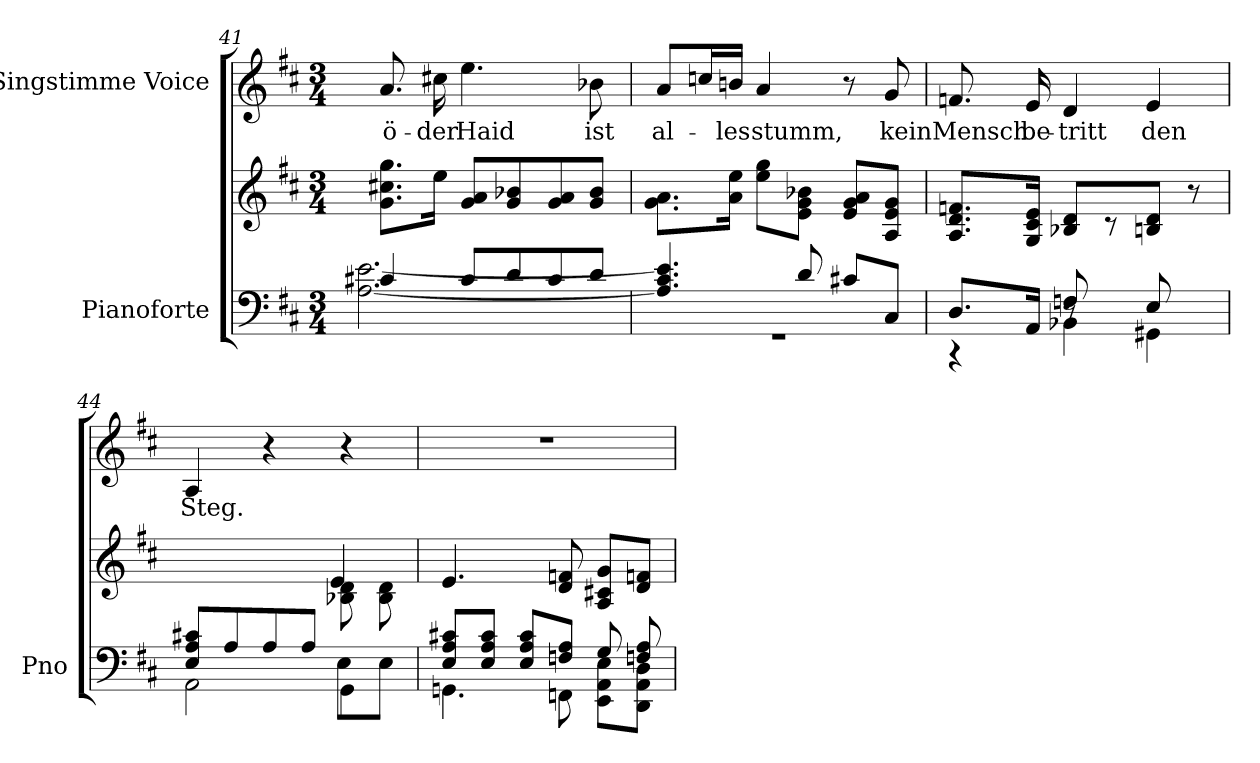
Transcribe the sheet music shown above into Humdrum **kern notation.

**kern	**kern	**kern	**text
*part2	*part2	*part1	*part1
*staff3	*staff2	*staff1	*staff1
*I"Pianoforte	*	*I"Singstimme Voice	*
*I'Pno	*	*	*
*clefF4	*clefG2	*clefG2	*
*k[f#c#]	*k[f#c#]	*k[f#c#]	*
*M3/4	*M3/4	*M3/4	*
=41	=41	=41	=41
*^	*	*	*
4c#X/	[2.A\ [>2.e\	8.g\ 8.cc#X\ 8.gg\L	8.a/	ö-
.	.	16ee\Jk	16cc#X\	-der
8c#/L	.	8g/ 8a/L	4.ee\	Haid
8d/	.	8g/ 8b-X/	.	.
8c#/	.	8g/ 8a/	.	.
8d/J	.	8g/ 8b-/J	8b-X\	ist
=42	=42	=42	=42	=42
4.A/] 4.c#/ 4.e/]	2.r	8.g\ 8.a\L	8a/L	al-
.	.	.	16ccn/L	.
.	.	16a\ 16ee\Jk	16bnj/JJ	-les
.	.	8ee\ 8gg\L	4a/	stumm,
8d/	.	8e\ 8g\ 8b-X\J	.	.
8c#X/L	.	8e/ 8g/ 8a/L	8r	.
8C#/J	.	8A/ 8e/ 8g/J	8g/	kein
=43	=43	=43	=43	=43
*	*^	*	*	*
8.D/L	4r	4ryy	8.A/ 8.d/ 8.fn/L	8.fn/	Mensch
16AA/Jk	.	.	16G/ 16c#/ 16e/Jk	16e/	be-
4BB-X\	8r	8Fn/	8B-X/ 8d/L	4d/	-tritt
.	4.ryy	8ryy	8r	.	.
4GG#X\	.	8E/	8Bn/ 8d/J	4e/	den
.	.	8ryy	8r	.	.
=44	=44	=44	=44	=44	=44
*	*	*^	*^	*	*
8E/ 8A/ 8c#X/L	2.ryy	2AA\	2ryy	2ryy	2ryy	4A/	Steg.
8A/	.	.	.	.	.	.	.
8A/	.	.	.	.	.	4r	.
8A/J	.	.	.	.	.	.	.
4ryy	.	4GG\	8E\L	8B-X\ 8d\	4e/	4r	.
.	.	.	8E\J	8B-\ 8d\	.	.	.
*	*	*v	*v	*	*	*	*
*	*	*	*v	*v	*	*
=45	=45	=45	=45	=45	=45
8E/ 8A/ 8c#X/L	4.GGn\	2ryy	4.e/	2.r	.
8E/ 8A/ 8c#/J	.	.	.	.	.
8E/ 8A/ 8c#/L	.	.	.	.	.
8Fn/ 8A/J	8FFn\	.	8d/ 8fn/	.	.
8EE\ 8AA\ 8E\L	4ryy	8G/	8A/ 8c#X/ 8g/L	.	.
8DD\ 8AA\ 8D\J	.	8Fn/ 8A/	8d/ 8fn/J	.	.
*v	*v	*v	*	*	*
=	=	=	=
*-	*-	*-	*-
